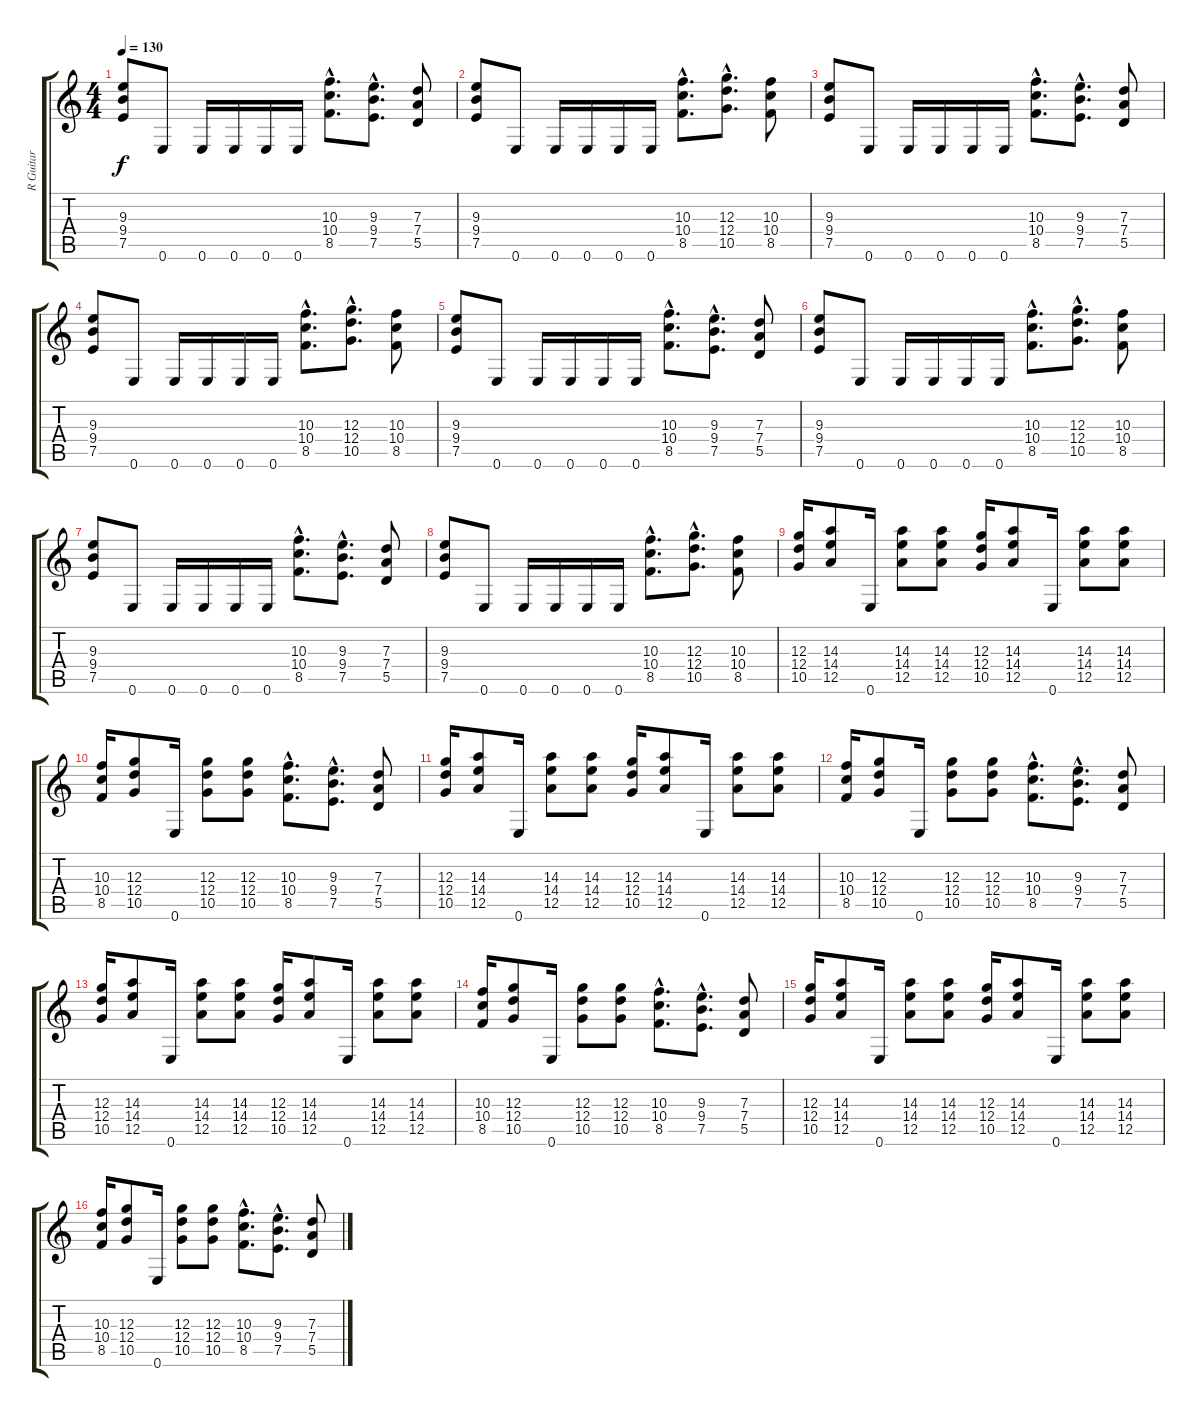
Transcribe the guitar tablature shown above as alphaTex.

\track ("R Guitar" "R Guitar") {instrument distortionguitar}
\staff {score tabs}
\tuning (E4 B3 G3 D3 A2 E2) {hide}
\ts (4 4)
\tempo 130
\clef g2
\ks c
(9.3 9.4 7.5).8{dy f} 0.6.8 0.6.16 0.6.16 0.6.16 0.6.16 (10.3{hac} 10.4{hac} 8.5{hac}).8{d} (9.3{hac} 9.4{hac} 7.5{hac}).8{d} (7.3 7.4 5.5).8 |
(9.3 9.4 7.5).8 0.6.8 0.6.16 0.6.16 0.6.16 0.6.16 (10.3{hac} 10.4{hac} 8.5{hac}).8{d} (12.3{hac} 12.4{hac} 10.5{hac}).8{d} (10.3 10.4 8.5).8 |
(9.3 9.4 7.5).8 0.6.8 0.6.16 0.6.16 0.6.16 0.6.16 (10.3{hac} 10.4{hac} 8.5{hac}).8{d} (9.3{hac} 9.4{hac} 7.5{hac}).8{d} (7.3 7.4 5.5).8 |
(9.3 9.4 7.5).8 0.6.8 0.6.16 0.6.16 0.6.16 0.6.16 (10.3{hac} 10.4{hac} 8.5{hac}).8{d} (12.3{hac} 12.4{hac} 10.5{hac}).8{d} (10.3 10.4 8.5).8 |
(9.3 9.4 7.5).8 0.6.8 0.6.16 0.6.16 0.6.16 0.6.16 (10.3{hac} 10.4{hac} 8.5{hac}).8{d} (9.3{hac} 9.4{hac} 7.5{hac}).8{d} (7.3 7.4 5.5).8 |
(9.3 9.4 7.5).8 0.6.8 0.6.16 0.6.16 0.6.16 0.6.16 (10.3{hac} 10.4{hac} 8.5{hac}).8{d} (12.3{hac} 12.4{hac} 10.5{hac}).8{d} (10.3 10.4 8.5).8 |
(9.3 9.4 7.5).8 0.6.8 0.6.16 0.6.16 0.6.16 0.6.16 (10.3{hac} 10.4{hac} 8.5{hac}).8{d} (9.3{hac} 9.4{hac} 7.5{hac}).8{d} (7.3 7.4 5.5).8 |
(9.3 9.4 7.5).8 0.6.8 0.6.16 0.6.16 0.6.16 0.6.16 (10.3{hac} 10.4{hac} 8.5{hac}).8{d} (12.3{hac} 12.4{hac} 10.5{hac}).8{d} (10.3 10.4 8.5).8 |
(12.3 12.4 10.5).16 (14.3 14.4 12.5).8 0.6.16 (14.3 14.4 12.5).8 (14.3 14.4 12.5).8 (12.3 12.4 10.5).16 (14.3 14.4 12.5).8 0.6.16 (14.3 14.4 12.5).8 (14.3 14.4 12.5).8 |
(10.3 10.4 8.5).16 (12.3 12.4 10.5).8 0.6.16 (12.3 12.4 10.5).8 (12.3 12.4 10.5).8 (10.3{hac} 10.4{hac} 8.5{hac}).8{d} (9.3{hac} 9.4{hac} 7.5{hac}).8{d} (7.3 7.4 5.5).8 |
(12.3 12.4 10.5).16 (14.3 14.4 12.5).8 0.6.16 (14.3 14.4 12.5).8 (14.3 14.4 12.5).8 (12.3 12.4 10.5).16 (14.3 14.4 12.5).8 0.6.16 (14.3 14.4 12.5).8 (14.3 14.4 12.5).8 |
(10.3 10.4 8.5).16 (12.3 12.4 10.5).8 0.6.16 (12.3 12.4 10.5).8 (12.3 12.4 10.5).8 (10.3{hac} 10.4{hac} 8.5{hac}).8{d} (9.3{hac} 9.4{hac} 7.5{hac}).8{d} (7.3 7.4 5.5).8 |
(12.3 12.4 10.5).16 (14.3 14.4 12.5).8 0.6.16 (14.3 14.4 12.5).8 (14.3 14.4 12.5).8 (12.3 12.4 10.5).16 (14.3 14.4 12.5).8 0.6.16 (14.3 14.4 12.5).8 (14.3 14.4 12.5).8 |
(10.3 10.4 8.5).16 (12.3 12.4 10.5).8 0.6.16 (12.3 12.4 10.5).8 (12.3 12.4 10.5).8 (10.3{hac} 10.4{hac} 8.5{hac}).8{d} (9.3{hac} 9.4{hac} 7.5{hac}).8{d} (7.3 7.4 5.5).8 |
(12.3 12.4 10.5).16 (14.3 14.4 12.5).8 0.6.16 (14.3 14.4 12.5).8 (14.3 14.4 12.5).8 (12.3 12.4 10.5).16 (14.3 14.4 12.5).8 0.6.16 (14.3 14.4 12.5).8 (14.3 14.4 12.5).8 |
(10.3 10.4 8.5).16 (12.3 12.4 10.5).8 0.6.16 (12.3 12.4 10.5).8 (12.3 12.4 10.5).8 (10.3{hac} 10.4{hac} 8.5{hac}).8{d} (9.3{hac} 9.4{hac} 7.5{hac}).8{d} (7.3 7.4 5.5).8
